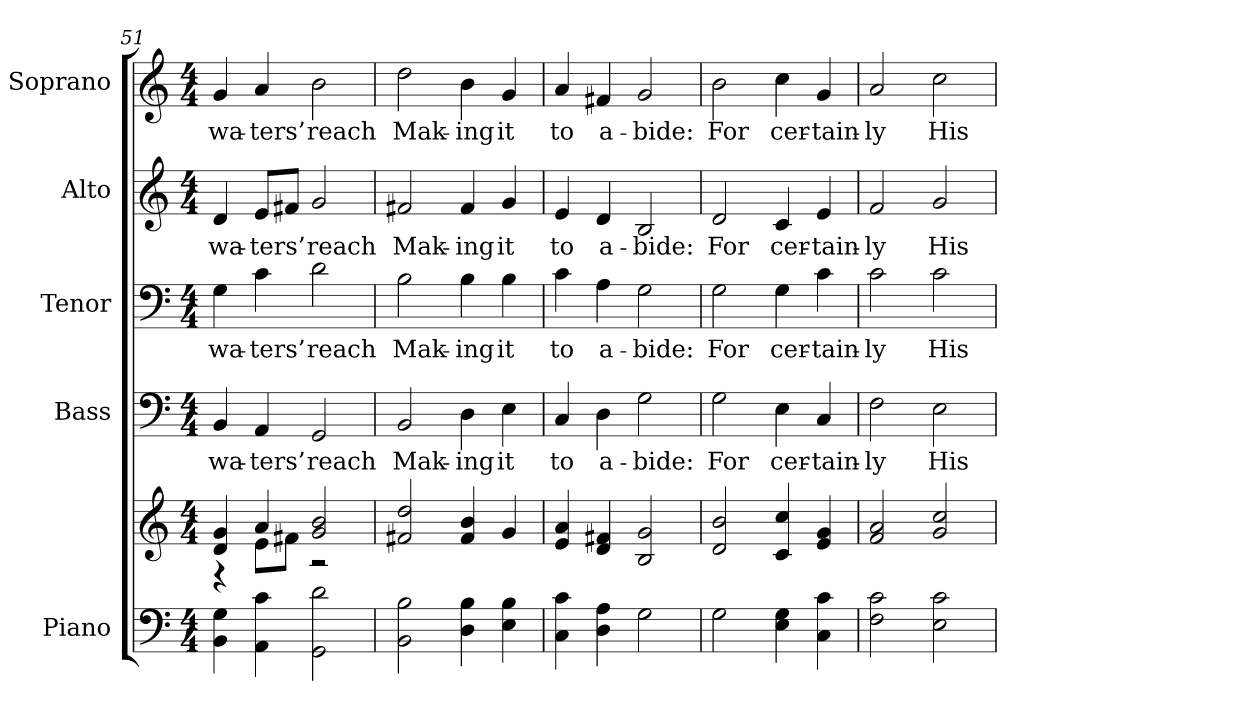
**kern	**kern	**kern	**text	**kern	**text	**kern	**text	**kern	**text
*part5	*part5	*part4	*part4	*part3	*part3	*part2	*part2	*part1	*part1
*staff6	*staff5	*staff4	*staff4	*staff3	*staff3	*staff2	*staff2	*staff1	*staff1
*I"Piano	*	*I"Bass	*	*I"Tenor	*	*I"Alto	*	*I"Soprano	*
*I'Pno.	*	*I'B.	*	*I'T.	*	*I'A.	*	*I'S.	*
*clefF4	*clefG2	*clefF4	*	*clefF4	*	*clefG2	*	*clefG2	*
*k[]	*k[]	*k[]	*	*k[]	*	*k[]	*	*k[]	*
*C:	*C:	*C:	*	*C:	*	*C:	*	*C:	*
*M4/4	*M4/4	*M4/4	*	*M4/4	*	*M4/4	*	*M4/4	*
=51	=51	=51	=51	=51	=51	=51	=51	=51	=51
*	*^	*	*	*	*	*	*	*	*
!	!	!	!	!LO:LY:b:color=#000000	!	!	!	!	!	!
!	!	!	!	!	!	!LO:LY:b:color=#000000	!	!	!	!
!	!	!	!	!	!	!	!	!LO:LY:b:color=#000000	!	!
!	!	!	!	!	!	!	!	!	!	!LO:LY:b:color=#000000
4BBi\ 4Gi	4di/ 4gi	4r	4BBi/	wa-	4Gi\	wa-	4di/	wa-	4gi/	wa-
!	!	!	!	!LO:LY:b:color=#000000	!	!	!	!	!	!
!	!	!	!	!	!	!LO:LY:b:color=#000000	!	!	!	!
!	!	!	!	!	!	!	!	!LO:LY:b:color=#000000	!	!
!	!	!	!	!	!	!	!	!	!	!LO:LY:b:color=#000000
4AAi\ 4ci	4ai/	8ei\L	4AAi/	-ters’	4ci\	-ters’	8ei/L	-ters’	4ai/	-ters’
.	.	8f#Xi\J	.	.	.	.	8f#Xi/J	.	.	.
!	!	!	!	!LO:LY:b:color=#000000	!	!	!	!	!	!
!	!	!	!	!	!	!LO:LY:b:color=#000000	!	!	!	!
!	!	!	!	!	!	!	!	!LO:LY:b:color=#000000	!	!
!	!	!	!	!	!	!	!	!	!	!LO:LY:b:color=#000000
2GGi\ 2di	2gi/ 2bi	2r	2GGi/	reach	2di\	reach	2gi/	reach	2bi\	reach
*	*v	*v	*	*	*	*	*	*	*	*
!!LO:PB:g=z
=52	=52	=52	=52	=52	=52	=52	=52	=52	=52
*	*^	*	*	*	*	*	*	*	*
!	!	!	!	!LO:LY:b:color=#000000	!	!	!	!	!	!
*	*v	*v	*	*	*	*	*	*	*	*
*	*^	*	*	*	*	*	*	*	*
!	!	!	!	!	!	!LO:LY:b:color=#000000	!	!	!	!
*	*v	*v	*	*	*	*	*	*	*	*
*	*^	*	*	*	*	*	*	*	*
!	!	!	!	!	!	!	!	!LO:LY:b:color=#000000	!	!
*	*v	*v	*	*	*	*	*	*	*	*
*	*^	*	*	*	*	*	*	*	*
!	!	!	!	!	!	!	!	!	!	!LO:LY:b:color=#000000
*	*v	*v	*	*	*	*	*	*	*	*
2BBi\ 2Bi	2f#Xi/ 2ddi	2BBi/	Mak-	2Bi\	Mak-	2f#Xi/	Mak-	2ddi\	Mak-
!	!	!	!LO:LY:b:color=#000000	!	!	!	!	!	!
!	!	!	!	!	!LO:LY:b:color=#000000	!	!	!	!
!	!	!	!	!	!	!	!LO:LY:b:color=#000000	!	!
!	!	!	!	!	!	!	!	!	!LO:LY:b:color=#000000
4Di\ 4Bi	4f#i/ 4bi	4Di\	-ing	4Bi\	-ing	4f#i/	-ing	4bi\	-ing
!	!	!	!LO:LY:b:color=#000000	!	!	!	!	!	!
!	!	!	!	!	!LO:LY:b:color=#000000	!	!	!	!
!	!	!	!	!	!	!	!LO:LY:b:color=#000000	!	!
!	!	!	!	!	!	!	!	!	!LO:LY:b:color=#000000
4Ei\ 4Bi	4gi/	4Ei\	it	4Bi\	it	4gi/	it	4gi/	it
=53	=53	=53	=53	=53	=53	=53	=53	=53	=53
!	!	!	!LO:LY:b:color=#000000	!	!	!	!	!	!
!	!	!	!	!	!LO:LY:b:color=#000000	!	!	!	!
!	!	!	!	!	!	!	!LO:LY:b:color=#000000	!	!
!	!	!	!	!	!	!	!	!	!LO:LY:b:color=#000000
4Ci\ 4ci	4ei/ 4ai	4Ci/	to	4ci\	to	4ei/	to	4ai/	to
!	!	!	!LO:LY:b:color=#000000	!	!	!	!	!	!
!	!	!	!	!	!LO:LY:b:color=#000000	!	!	!	!
!	!	!	!	!	!	!	!LO:LY:b:color=#000000	!	!
!	!	!	!	!	!	!	!	!	!LO:LY:b:color=#000000
4Di\ 4Ai	4di/ 4f#Xi	4Di\	a-	4Ai\	a-	4di/	a-	4f#Xi/	a-
!	!	!	!LO:LY:b:color=#000000	!	!	!	!	!	!
!	!	!	!	!	!LO:LY:b:color=#000000	!	!	!	!
!	!	!	!	!	!	!	!LO:LY:b:color=#000000	!	!
!	!	!	!	!	!	!	!	!	!LO:LY:b:color=#000000
2Gi\	2Bi/ 2gi	2Gi\	-bide:	2Gi\	-bide:	2Bi/	-bide:	2gi/	-bide:
!!LO:PB:g=z
=54	=54	=54	=54	=54	=54	=54	=54	=54	=54
!	!	!	!LO:LY:b:color=#000000	!	!	!	!	!	!
!	!	!	!	!	!LO:LY:b:color=#000000	!	!	!	!
!	!	!	!	!	!	!	!LO:LY:b:color=#000000	!	!
!	!	!	!	!	!	!	!	!	!LO:LY:b:color=#000000
2Gi\	2di/ 2bi	2Gi\	For	2Gi\	For	2di/	For	2bi\	For
!	!	!	!LO:LY:b:color=#000000	!	!	!	!	!	!
!	!	!	!	!	!LO:LY:b:color=#000000	!	!	!	!
!	!	!	!	!	!	!	!LO:LY:b:color=#000000	!	!
!	!	!	!	!	!	!	!	!	!LO:LY:b:color=#000000
4Ei\ 4Gi	4ci/ 4cci	4Ei\	cer-	4Gi\	cer-	4ci/	cer-	4cci\	cer-
!	!	!	!LO:LY:b:color=#000000	!	!	!	!	!	!
!	!	!	!	!	!LO:LY:b:color=#000000	!	!	!	!
!	!	!	!	!	!	!	!LO:LY:b:color=#000000	!	!
!	!	!	!	!	!	!	!	!	!LO:LY:b:color=#000000
4Ci\ 4ci	4ei/ 4gi	4Ci/	-tain-	4ci\	-tain-	4ei/	-tain-	4gi/	-tain-
=55	=55	=55	=55	=55	=55	=55	=55	=55	=55
!	!	!	!LO:LY:b:color=#000000	!	!	!	!	!	!
!	!	!	!	!	!LO:LY:b:color=#000000	!	!	!	!
!	!	!	!	!	!	!	!LO:LY:b:color=#000000	!	!
!	!	!	!	!	!	!	!	!	!LO:LY:b:color=#000000
2Fi\ 2ci	2fi/ 2ai	2Fi\	-ly	2ci\	-ly	2fi/	-ly	2ai/	-ly
!	!	!	!LO:LY:b:color=#000000	!	!	!	!	!	!
!	!	!	!	!	!LO:LY:b:color=#000000	!	!	!	!
!	!	!	!	!	!	!	!LO:LY:b:color=#000000	!	!
!	!	!	!	!	!	!	!	!	!LO:LY:b:color=#000000
2Ei\ 2ci	2gi/ 2cci	2Ei\	His	2ci\	His	2gi/	His	2cci\	His
=	=	=	=	=	=	=	=	=	=
*-	*-	*-	*-	*-	*-	*-	*-	*-	*-
